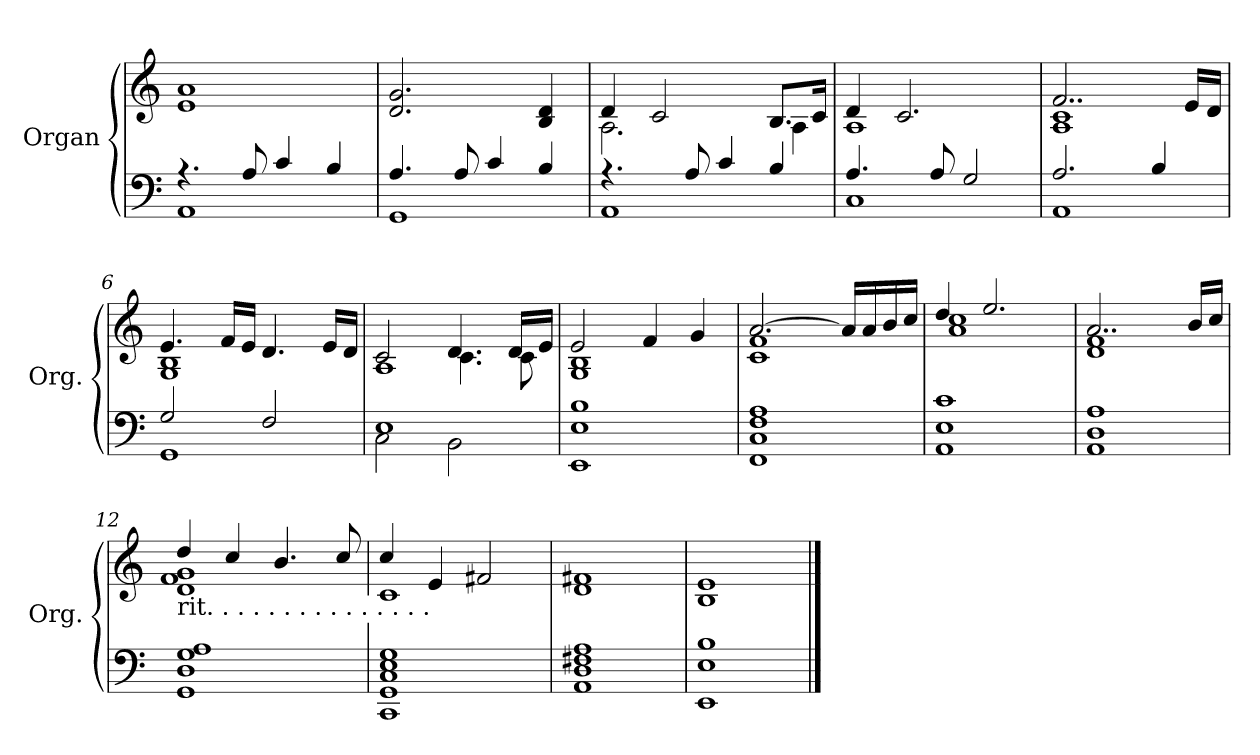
**kern	**kern
*part1	*part1
*staff2	*staff1
*I"Organ	*
*I'Org.	*
*clefF4	*clefG2
*k[]	*k[]
*C:	*C:
=1	=1
*^	*
4.rA	1AA	1e 1a
8A/	.	.
4c/	.	.
4B/	.	.
=2	=2	=2
4.A/	1GG	2.d/ 2.g/
8A/	.	.
4c/	.	.
4B/	.	4B/ 4d/
=3	=3	=3
*	*	*^
4.rA	1AA	4d/	2.A\
.	.	2c/	.
8A/	.	.	.
4c/	.	.	.
4B/	.	8.B/L	4A\
.	.	16c/Jk	.
=4	=4	=4	=4
4.A/	1C	4d/	1A
.	.	2.c/	.
8A/	.	.	.
2G/	.	.	.
!!LO:LB:g=z	!!
=5	=5	=5	=5
2.A/	1AA	2..f/	1A 1c
4B/	.	.	.
.	.	16e/LL	.
.	.	16d/JJ	.
=6	=6	=6	=6
2G/	1GG	4.e/	1G 1B
.	.	16f/LL	.
.	.	16e/JJ	.
2F/	.	4.d/	.
.	.	16e/LL	.
.	.	16d/JJ	.
=7	=7	=7	=7
*	*	*	*^
1E	2C\	2c/	2ryy	1A
.	2BB\	4.d/	4.c\	.
.	.	16d/LL	8c\	.
.	.	16e/JJ	.	.
*	*	*	*v	*v
=8	=8	=8	=8
1E 1B	1EE	2e/	1G 1B
.	.	4f/	.
.	.	4g/	.
!!LO:LB:g=z	!!
=9	=9	=9	=9
1C 1F 1A	1FF	[2.a/	1c 1f
.	.	16a/LL]	.
.	.	16a/	.
.	.	16b/	.
.	.	16cc/JJ	.
=10	=10	=10	=10
1E 1c	1AA	4dd/	1a 1cc
.	.	2.ee/	.
=11	=11	=11	=11
1D 1A	1AA	2..a/	1d 1f
.	.	16b/LL	.
.	.	16cc/JJ	.
=12	=12	=12	=12
!	!	!LO:TX:b:t=rit. . . . . . . . . . . . . . .	!
1D 1G 1A	1GG	4dd/	1d 1f 1g
.	.	4cc/	.
.	.	4.b/	.
.	.	8cc/	.
!!LO:LB:g=z	!!
=13	=13	=13	=13
1GG 1C 1E 1G	1CC	4cc/	1c
.	.	4e/	.
.	.	2f#X/	.
*	*	*v	*v
=14	=14	=14
1D 1F#X 1A	1AA	1d 1f#X
=15	=15	=15
1E 1B	1EE	1B 1e
*v	*v	*
==	==
*-	*-
